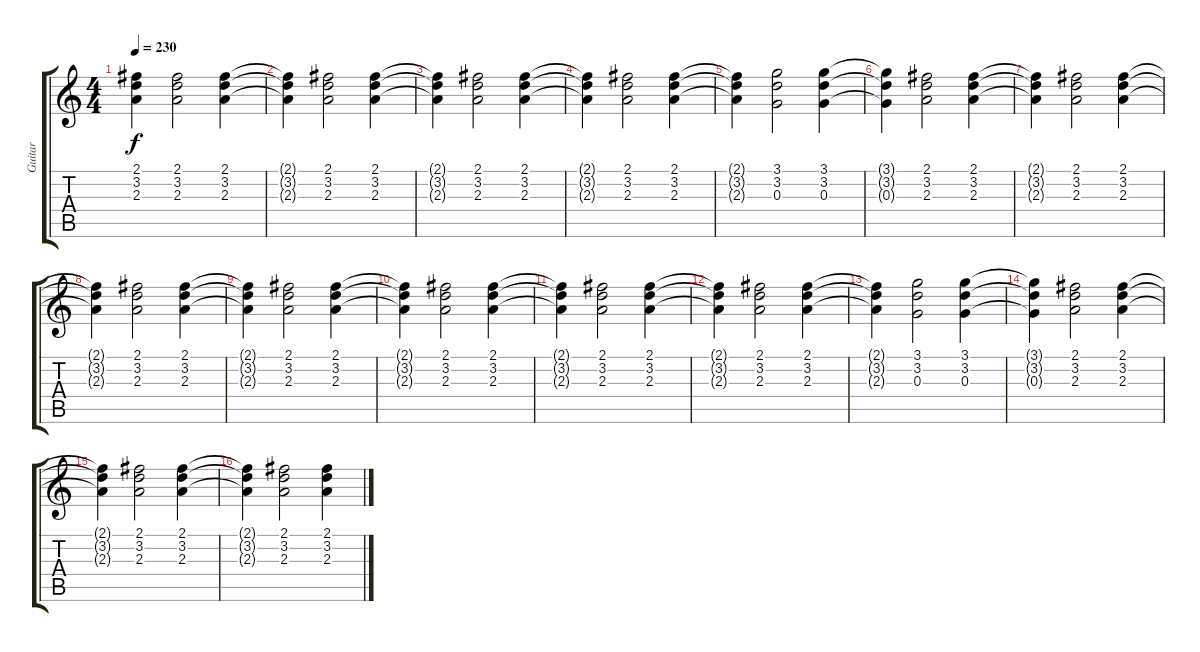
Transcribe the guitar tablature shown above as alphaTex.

\track ("Guitar" "Guitar") {instrument acousticguitarnylon}
\staff {score tabs}
\tuning (E4 B3 G3 D3 A2 E2) {hide}
\ts (4 4)
\tempo 230
\clef g2
\ks c
(2.1{t} 3.2{t} 2.3{t}).4{dy f} (2.1 3.2 2.3).2 (2.1 3.2 2.3).4 |
(2.1{t} 3.2{t} 2.3{t}).4 (2.1 3.2 2.3).2 (2.1 3.2 2.3).4 |
(2.1{t} 3.2{t} 2.3{t}).4 (2.1 3.2 2.3).2 (2.1 3.2 2.3).4 |
(2.1{t} 3.2{t} 2.3{t}).4 (2.1 3.2 2.3).2 (2.1 3.2 2.3).4 |
(2.1{t} 3.2{t} 2.3{t}).4 (3.1 3.2 0.3).2 (3.1 3.2 0.3).4 |
(3.1{t} 3.2{t} 0.3{t}).4 (2.1 3.2 2.3).2 (2.1 3.2 2.3).4 |
(2.1{t} 3.2{t} 2.3{t}).4 (2.1 3.2 2.3).2 (2.1 3.2 2.3).4 |
(2.1{t} 3.2{t} 2.3{t}).4 (2.1 3.2 2.3).2 (2.1 3.2 2.3).4 |
(2.1{t} 3.2{t} 2.3{t}).4 (2.1 3.2 2.3).2 (2.1 3.2 2.3).4 |
(2.1{t} 3.2{t} 2.3{t}).4 (2.1 3.2 2.3).2 (2.1 3.2 2.3).4 |
(2.1{t} 3.2{t} 2.3{t}).4 (2.1 3.2 2.3).2 (2.1 3.2 2.3).4 |
(2.1{t} 3.2{t} 2.3{t}).4 (2.1 3.2 2.3).2 (2.1 3.2 2.3).4 |
(2.1{t} 3.2{t} 2.3{t}).4 (3.1 3.2 0.3).2 (3.1 3.2 0.3).4 |
(3.1{t} 3.2{t} 0.3{t}).4 (2.1 3.2 2.3).2 (2.1 3.2 2.3).4 |
(2.1{t} 3.2{t} 2.3{t}).4 (2.1 3.2 2.3).2 (2.1 3.2 2.3).4 |
(2.1{t} 3.2{t} 2.3{t}).4 (2.1 3.2 2.3).2 (2.1 3.2 2.3).4
